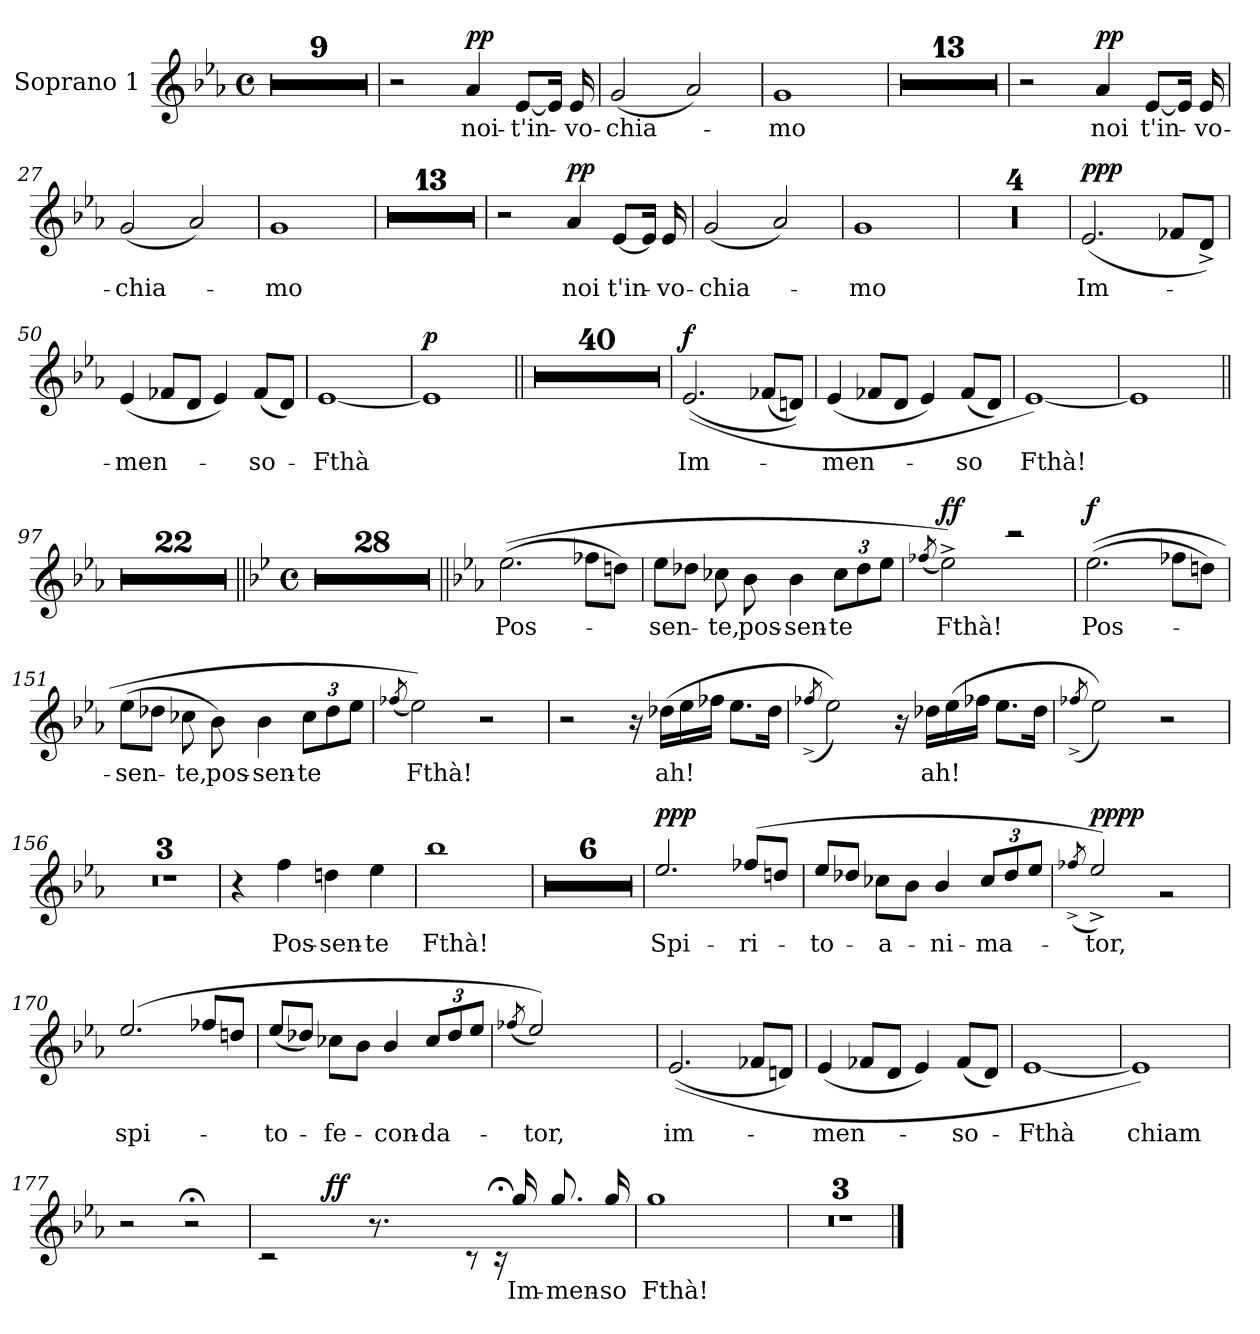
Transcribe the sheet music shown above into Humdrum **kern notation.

**kern	**text	**dynam
*part1	*part1	*part1
*staff1	*staff1	*staff1
*I"Soprano 1	*	*
*I'S1	*	*
*clefG2	*	*
*k[b-e-a-]	*	*
*M4/4	*	*
*met(c)	*	*
=1	=1	=1
1r	.	.
=2	=2	=2
1r	.	.
=3	=3	=3
1r	.	.
=4	=4	=4
1r	.	.
!!LO:LB:g=z
=5	=5	=5
1r	.	.
=6	=6	=6
1r	.	.
=7	=7	=7
1r	.	.
=8	=8	=8
1r	.	.
!!LO:LB:g=z
=9	=9	=9
1r	.	.
=10	=10	=10
2r	.	.
!	!LO:LY:b:color=#0055FF	!LO:DY:a
4a-/	noi-	pp
!	!LO:LY:b:color=#0055FF	!
[8e-/L	-t'in-	.
16e-/Jk]	.	.
!	!LO:LY:b:color=#0055FF	!
16e-/	-vo-	.
=11	=11	=11
!	!LO:LY:b:color=#0055FF	!
(<2g/	-chia-	.
2a-/)	.	.
=12	=12	=12
!	!LO:LY:b:color=#0055FF	!
1g	-mo	.
!!LO:PB:g=z
=13	=13	=13
1r	.	.
=14	=14	=14
1r	.	.
=15	=15	=15
1r	.	.
=16	=16	=16
1r	.	.
=17	=17	=17
1r	.	.
!!LO:LB:g=z
=18	=18	=18
1r	.	.
=19	=19	=19
1r	.	.
=20	=20	=20
1r	.	.
=21	=21	=21
1r	.	.
!!LO:PB:g=z
=22	=22	=22
1r	.	.
=23	=23	=23
1r	.	.
=24	=24	=24
1r	.	.
!!LO:LB:g=z
=25	=25	=25
1r	.	.
=26	=26	=26
2r	.	.
!	!LO:LY:b:color=#0055FF	!LO:DY:a
4a-/	noi	pp
!	!LO:LY:b:color=#0055FF	!
[8e-/L	t'in-	.
16e-/Jk]	.	.
!	!LO:LY:b:color=#0055FF	!
16e-/	-vo-	.
=27	=27	=27
!	!LO:LY:b:color=#0055FF	!
(<2g/	-chia-	.
2a-/)	.	.
=28	=28	=28
!	!LO:LY:b:color=#0055FF	!
1g	-mo	.
!!LO:LB:g=z
=29	=29	=29
1r	.	.
=30	=30	=30
1r	.	.
=31	=31	=31
1r	.	.
=32	=32	=32
1r	.	.
=33	=33	=33
1r	.	.
!!LO:PB:g=z
=34	=34	=34
1r	.	.
=35	=35	=35
1r	.	.
=36	=36	=36
1r	.	.
=37	=37	=37
1r	.	.
!!LO:LB:g=z
=38	=38	=38
1r	.	.
=39	=39	=39
1r	.	.
=40	=40	=40
1r	.	.
!!LO:LB:g=z
=41	=41	=41
1r	.	.
=42	=42	=42
2r	.	.
!	!LO:LY:b:color=#0055FF	!LO:DY:a
4a-/	noi	pp
!	!LO:LY:b:color=#0055FF	!
[8e-/L	t'in-	.
16e-/Jk]	.	.
!	!LO:LY:b:color=#0055FF	!
16e-/	-vo-	.
=43	=43	=43
!	!LO:LY:b:color=#0055FF	!
(<2g/	-chia-	.
2a-/)	.	.
=44	=44	=44
!	!LO:LY:b:color=#0055FF	!
1g	-mo	.
!!LO:PB:g=z
=45	=45	=45
1r	.	.
=46	=46	=46
1r	.	.
=47	=47	=47
1r	.	.
=48	=48	=48
1r	.	.
!!LO:LB:g=z
=49	=49	=49
!	!LO:LY:b:color=#0055FF	!LO:DY:a
(<2.e-/	Im-	ppp
8f-X/L	.	.
8d^/J)	.	.
=50	=50	=50
!	!LO:LY:b:color=#0055FF	!
(<4e-/	-men-	.
8f-X/L	.	.
8d/J	.	.
4e-/)	.	.
!	!LO:LY:b:color=#0055FF	!
(<8f-/L	-so-	.
8d/J)	.	.
=51	=51	=51
!	!LO:LY:b:color=#0055FF	!
[1e-	-Fthà	.
=52	=52	=52
!	!	!LO:DY:a
1e-]	.	p
!!LO:PB:g=z
=53||	=53||	=53||
1r	.	.
=54	=54	=54
1r	.	.
=55	=55	=55
1r	.	.
=56	=56	=56
1r	.	.
!!LO:LB:g=z
=57	=57	=57
1r	.	.
=58	=58	=58
1r	.	.
=59	=59	=59
1r	.	.
=60	=60	=60
1r	.	.
!!LO:LB:g=z
=61	=61	=61
1r	.	.
=62	=62	=62
1r	.	.
=63	=63	=63
1r	.	.
!!LO:LB:g=z
=64	=64	=64
1r	.	.
=65	=65	=65
1r	.	.
=66	=66	=66
1r	.	.
=67	=67	=67
1r	.	.
!!LO:LB:g=z
=68	=68	=68
1r	.	.
=69	=69	=69
1r	.	.
=70	=70	=70
1r	.	.
=71	=71	=71
1r	.	.
=72	=72	=72
1r	.	.
!!LO:PB:g=z
=73	=73	=73
1r	.	.
=74	=74	=74
1r	.	.
=75	=75	=75
1r	.	.
=76	=76	=76
1r	.	.
!!LO:LB:g=z
=77	=77	=77
1r	.	.
=78	=78	=78
1r	.	.
=79	=79	=79
1r	.	.
!!LO:LB:g=z
=80	=80	=80
1r	.	.
=81	=81	=81
1r	.	.
=82	=82	=82
1r	.	.
=83	=83	=83
1r	.	.
!!LO:LB:g=z
=84	=84	=84
1r	.	.
=85	=85	=85
1r	.	.
=86	=86	=86
1r	.	.
!!LO:LB:g=z
=87	=87	=87
1r	.	.
=88	=88	=88
1r	.	.
=89	=89	=89
1r	.	.
!!LO:LB:g=z
=90	=90	=90
1r	.	.
=91	=91	=91
1r	.	.
=92	=92	=92
1r	.	.
!!LO:PB:g=z
=93	=93	=93
!	!LO:LY:b:color=#0055FF	!LO:DY:a
(<(>2.e-/	Im-	f
(<8f-X/L	.	.
8dn/J))	.	.
=94	=94	=94
!	!LO:LY:b:color=#0055FF	!
(<4e-/	-men-	.
8f-X/L	.	.
8d/J	.	.
4e-/)	.	.
!	!LO:LY:b:color=#0055FF	!
(<8f-/L	-so	.
8d/J)	.	.
=95	=95	=95
!	!LO:LY:b:color=#0055FF	!
[1e-)	Fthà!	.
=96	=96	=96
1e-]	.	.
!!LO:LB:g=z
=97||	=97||	=97||
1r	.	.
=98	=98	=98
1r	.	.
=99	=99	=99
1r	.	.
=100	=100	=100
1r	.	.
=101	=101	=101
1r	.	.
!!LO:LB:g=z
=102	=102	=102
1r	.	.
=103	=103	=103
1r	.	.
=104	=104	=104
1r	.	.
=105	=105	=105
1r	.	.
!!LO:PB:g=z
=106	=106	=106
1r	.	.
=107	=107	=107
1r	.	.
=108	=108	=108
1r	.	.
=109	=109	=109
1r	.	.
!!LO:LB:g=z
=110	=110	=110
1r	.	.
=111	=111	=111
1r	.	.
=112	=112	=112
1r	.	.
!!LO:LB:g=z
=113	=113	=113
1r	.	.
=114	=114	=114
1r	.	.
=115	=115	=115
1r	.	.
!!LO:PB:g=z
=116	=116	=116
1r	.	.
=117	=117	=117
1r	.	.
=118	=118	=118
1r	.	.
=119||	=119||	=119||
*k[b-e-]	*	*
*M4/4	*	*
*met(c)	*	*
1r	.	.
!!LO:LB:g=z
=120	=120	=120
1r	.	.
=121	=121	=121
1r	.	.
=122	=122	=122
1r	.	.
!!LO:LB:g=z
=123	=123	=123
1r	.	.
=124	=124	=124
1r	.	.
=125	=125	=125
1r	.	.
!!LO:LB:g=z
=126	=126	=126
1r	.	.
=127	=127	=127
1r	.	.
=128	=128	=128
1r	.	.
!!LO:PB:g=z
=129	=129	=129
1r	.	.
=130	=130	=130
1r	.	.
=131	=131	=131
1r	.	.
!!LO:LB:g=z
=132	=132	=132
1r	.	.
=133	=133	=133
1r	.	.
=134	=134	=134
1r	.	.
!!LO:LB:g=z
=135	=135	=135
1r	.	.
=136	=136	=136
1r	.	.
!!LO:PB:g=z
=137	=137	=137
1r	.	.
=138	=138	=138
1r	.	.
!!LO:LB:g=z
=139	=139	=139
1r	.	.
=140	=140	=140
1r	.	.
!!LO:PB:g=z
=141	=141	=141
1r	.	.
=142	=142	=142
1r	.	.
!!LO:LB:g=z
=143	=143	=143
1r	.	.
=144	=144	=144
1r	.	.
!!LO:PB:g=z
=145	=145	=145
1r	.	.
=146	=146	=146
1r	.	.
!!LO:LB:g=z
=147||	=147||	=147||
*k[b-e-a-]	*	*
!	!LO:LY:b:color=#0055FF	!
(>(>2.ee-\	Pos-	.
8ff-X\L	.	.
8ddn\J)	.	.
=148	=148	=148
!	!LO:LY:b:color=#0055FF	!
8ee-\L	-sen-	.
8dd-X\J	.	.
!	!LO:LY:b:color=#0055FF	!
8cc-X\	-te,	.
!	!LO:LY:b:color=#0055FF	!
8b-\	pos-	.
!	!LO:LY:b:color=#0055FF	!
4b-\	-sen-	.
*Xbrackettup	*	*
!	!LO:LY:b:color=#0055FF	!
12cc-\L	-te	.
12dd-\	.	.
12ee-\J	.	.
=149	=149	=149
(<8qff-X/	.	.
!	!LO:LY:b:color=#0055FF	!LO:DY:a
2ee-^\))	Fthà!	ff
2rccc	.	.
!!LO:PB:g=z
=150	=150	=150
!	!LO:LY:b:color=#0055FF	!LO:DY:a
(>(>2.ee-\	Pos-	f
8ff-X\L	.	.
8ddn\J)	.	.
=151	=151	=151
!	!LO:LY:b:color=#0055FF	!
(>8ee-\L	-sen-	.
8dd-X\J	.	.
!	!LO:LY:b:color=#0055FF	!
8cc-X\	-te,	.
!	!LO:LY:b:color=#0055FF	!
8b-\)	pos-	.
!	!LO:LY:b:color=#0055FF	!
4b-\	-sen-	.
!	!LO:LY:b:color=#0055FF	!
12cc-\L	-te	.
12dd-\	.	.
12ee-\J	.	.
=152	=152	=152
(<8qff-X/	.	.
!	!LO:LY:b:color=#0055FF	!
2ee-\))	Fthà!	.
2r	.	.
!!LO:LB:g=z
=153	=153	=153
2r	.	.
16r	.	.
!	!LO:LY:b:color=#0055FF	!
(>16dd-X\LL	ah!	.
16ee-\	.	.
16ff-X\JJ	.	.
8.ee-\L	.	.
16dd-\Jk	.	.
=154	=154	=154
(<8qff-X^/	.	.
2ee-\))	.	.
16r	.	.
!	!LO:LY:b:color=#0055FF	!
16dd-X\LL	ah!	.
(>16ee-\	.	.
16ff-X\JJ	.	.
8.ee-\L	.	.
16dd-\Jk	.	.
=155	=155	=155
(<8qff-X^/	.	.
2ee-\))	.	.
2r	.	.
!!LO:PB:g=z
=156	=156	=156
1r	.	.
=157	=157	=157
1r	.	.
!!LO:LB:g=z
=158	=158	=158
1r	.	.
=159	=159	=159
4r	.	.
!	!LO:LY:b:color=#0055FF	!
4ff\	Pos-	.
!	!LO:LY:b:color=#0055FF	!
4ddn\	-sen-	.
!	!LO:LY:b:color=#0055FF	!
4ee-\	-te	.
=160	=160	=160
!	!LO:LY:b:color=#0055FF	!
1bb-	Fthà!	.
!!LO:PB:g=z
=161	=161	=161
1r	.	.
=162	=162	=162
1r	.	.
=163	=163	=163
1r	.	.
=164	=164	=164
1r	.	.
!!LO:LB:g=z
=165	=165	=165
1r	.	.
=166	=166	=166
1r	.	.
=167	=167	=167
!	!LO:LY:b:color=#0055FF	!LO:DY:a
2.ee-/	Spi-	ppp
!	!LO:LY:b:color=#0055FF	!
(>8ff-X/L	-ri-	.
8ddn/J	.	.
=168	=168	=168
!	!LO:LY:b:color=#0055FF	!
8ee-/L	-to-	.
8dd-X/J	.	.
!	!LO:LY:b:color=#0055FF	!
8cc-X\L	-a-	.
8b-\J	.	.
!	!LO:LY:b:color=#0055FF	!
4b-/	-ni-	.
!	!LO:LY:b:color=#0055FF	!
12cc-/L	-ma-	.
12dd-/	.	.
12ee-/J	.	.
!!LO:PB:g=z
=169	=169	=169
(<8qff-X^/	.	.
!	!LO:LY:b:color=#0055FF	!LO:DY:a
2ee-^/))	-tor,	pppp
2rg	.	.
=170	=170	=170
!	!LO:LY:b:color=#0055FF	!
(>2.ee-/	spi-	.
8ff-X/L	.	.
8ddn/J	.	.
=171	=171	=171
!	!LO:LY:b:color=#0055FF	!
(>8ee-/L	-to-	.
8dd-X/J)	.	.
!	!LO:LY:b:color=#0055FF	!
8cc-X\L	-fe-	.
8b-\J	.	.
!	!LO:LY:b:color=#0055FF	!
4b-/	-con-	.
!	!LO:LY:b:color=#0055FF	!
12cc-/L	-da-	.
12dd-/	.	.
12ee-/J	.	.
=172	=172	=172
(<8qff-X/	.	.
!	!LO:LY:b:color=#0055FF	!
2ee-/))	-tor,	.
2ryy	.	.
!!LO:LB:g=z
=173	=173	=173
!	!LO:LY:b:color=#0055FF	!
(<(>2.e-/	im-	.
8f-X/L	.	.
8dn/J)	.	.
=174	=174	=174
!	!LO:LY:b:color=#0055FF	!
(<4e-/	-men-	.
8f-X/L	.	.
8d/J	.	.
4e-/)	.	.
!	!LO:LY:b:color=#0055FF	!
(<8f-/L	-so-	.
8d/J)	.	.
=175	=175	=175
!	!LO:LY:b:color=#0055FF	!
[1e-	-Fthà	.
!!LO:PB:g=z
=176	=176	=176
!	!LO:LY:b:color=#0055FF	!
1e-])	-chiam	.
=177	=177	=177
2r	.	.
2r;<	.	.
=178	=178	=178
*^	*	*
2rc	2.ryy	.	.
!	!	!	!LO:DY:a
2ryy	.	.	ff
.	8.r	.	.
.	16ryy	.	.
4ryy	2.ryy	.	.
8rc	.	.	.
16r;<c	.	.	.
!	!	!LO:LY:b:color=#0055FF	!
16gg/	.	Im-	.
!	!	!LO:LY:b:color=#0055FF	!
8.gg/	.	-men-	.
!	!	!LO:LY:b:color=#0055FF	!
16gg/	.	-so	.
*v	*v	*	*
!!LO:LB:g=z
=179	=179	=179
!	!LO:LY:b:color=#0055FF	!
1gg	Fthà!	.
4ryy	.	.
=180	=180	=180
1r	.	.
=181	=181	=181
1r	.	.
=182	=182	=182
1r;<	.	.
==	==	==
*-	*-	*-
